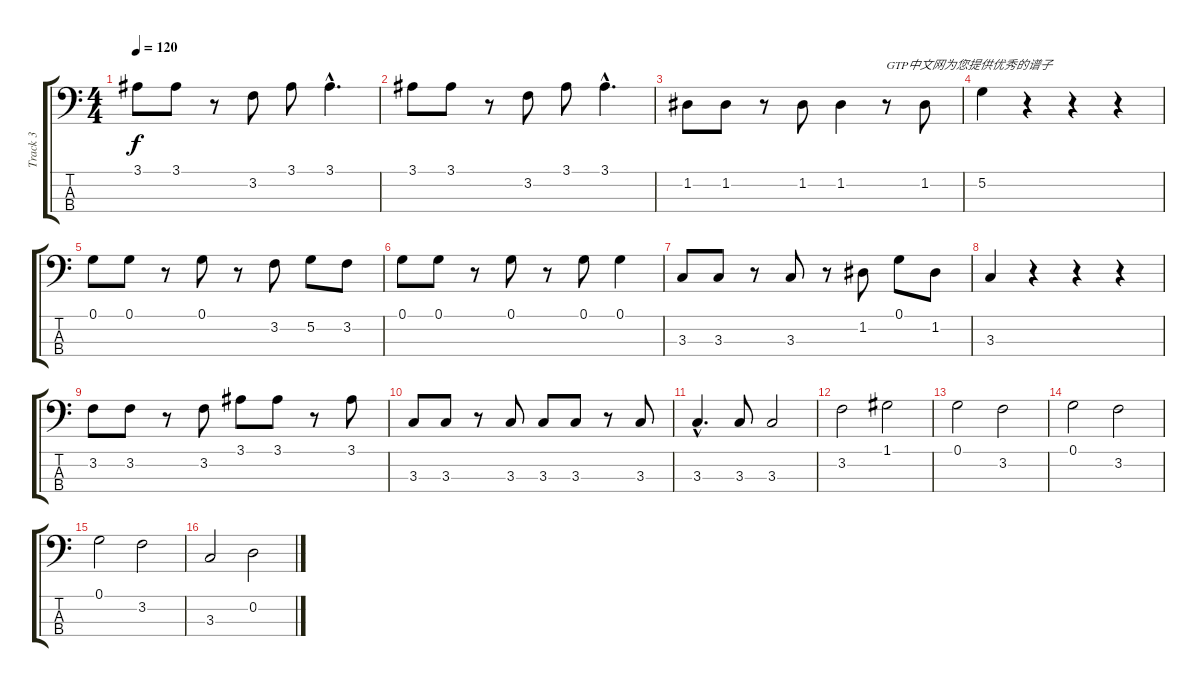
\track ("Track 3" "Track 3") {instrument electricbassfinger}
\staff {score tabs}
\tuning (G2 D2 A1 E1) {hide}
\ts (4 4)
\tempo 120
\clef f4
\ks c
3.1.8{dy f} 3.1.8 r.8 3.2.8 3.1.8 3.1{hac}.4{d} |
3.1.8 3.1.8 r.8 3.2.8 3.1.8 3.1{hac}.4{d} |
1.2.8 1.2.8 r.8 1.2.8 1.2.4 r.8{txt "GTP中文网为您提供优秀的谱子"} 1.2.8 |
5.2.4 r.4 r.4 r.4 |
0.1.8 0.1.8 r.8 0.1.8 r.8 3.2.8 5.2.8 3.2.8 |
0.1.8 0.1.8 r.8 0.1.8 r.8 0.1.8 0.1.4 |
3.3.8 3.3.8 r.8 3.3.8 r.8 1.2.8 0.1.8 1.2.8 |
3.3.4 r.4 r.4 r.4 |
3.2.8 3.2.8 r.8 3.2.8 3.1.8 3.1.8 r.8 3.1.8 |
3.3.8 3.3.8 r.8 3.3.8 3.3.8 3.3.8 r.8 3.3.8 |
3.3{hac}.4{d} 3.3.8 3.3.2 |
3.2.2 1.1.2 |
0.1.2 3.2.2 |
0.1.2 3.2.2 |
0.1.2 3.2.2 |
3.3.2 0.2.2
